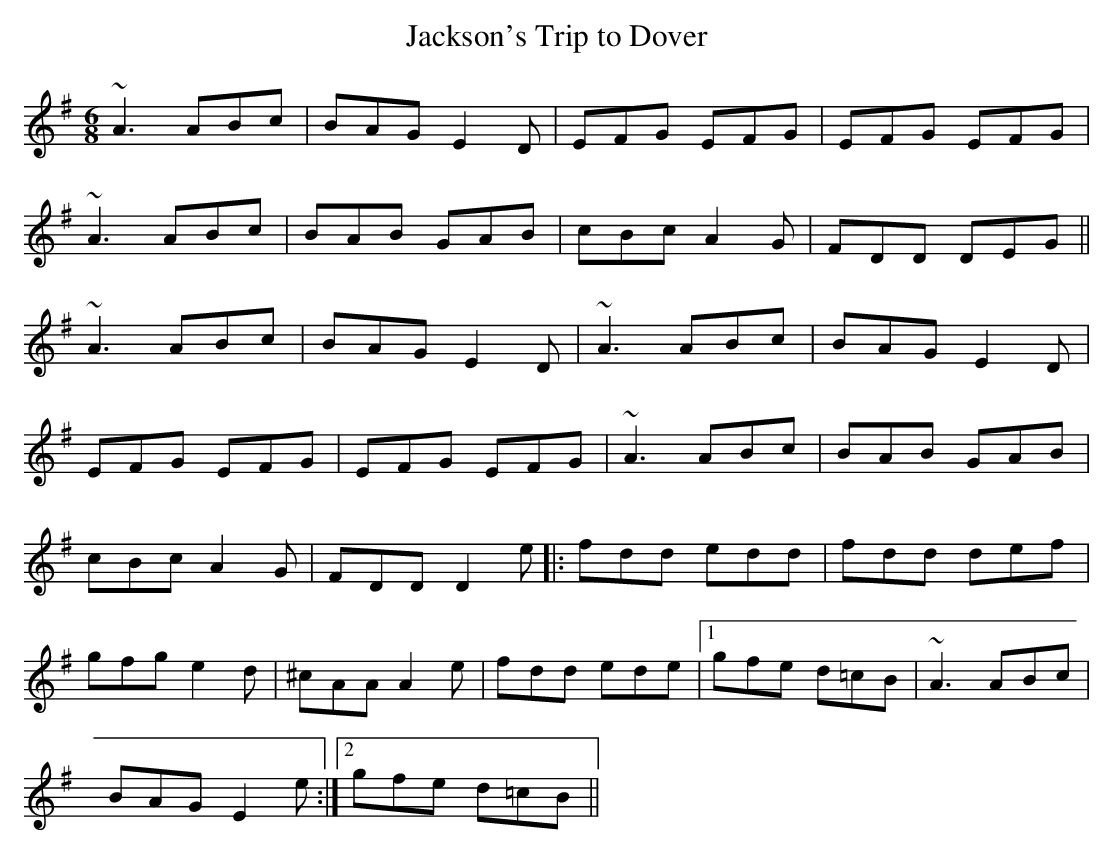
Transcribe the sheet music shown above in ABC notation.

X:1
T:Jackson's Trip to Dover
M:6/8
L:1/8
K:Ador
~A3 ABc|BAG E2D|EFG EFG|EFG EFG|!
~A3 ABc|BAB GAB|cBc A2G|FDD DEG||!
~A3 ABc|BAG E2D|~A3 ABc|BAG E2D|!
EFG EFG|EFG EFG|~A3 ABc|BAB GAB|!
cBc A2G|FDD D2e|:fdd edd|fdd def|!
gfg e2d|^cAA A2e|fdd ede|1 gfe d=cB|~A3 ABc|!
BAG E2e:|2 gfe d=cB||
